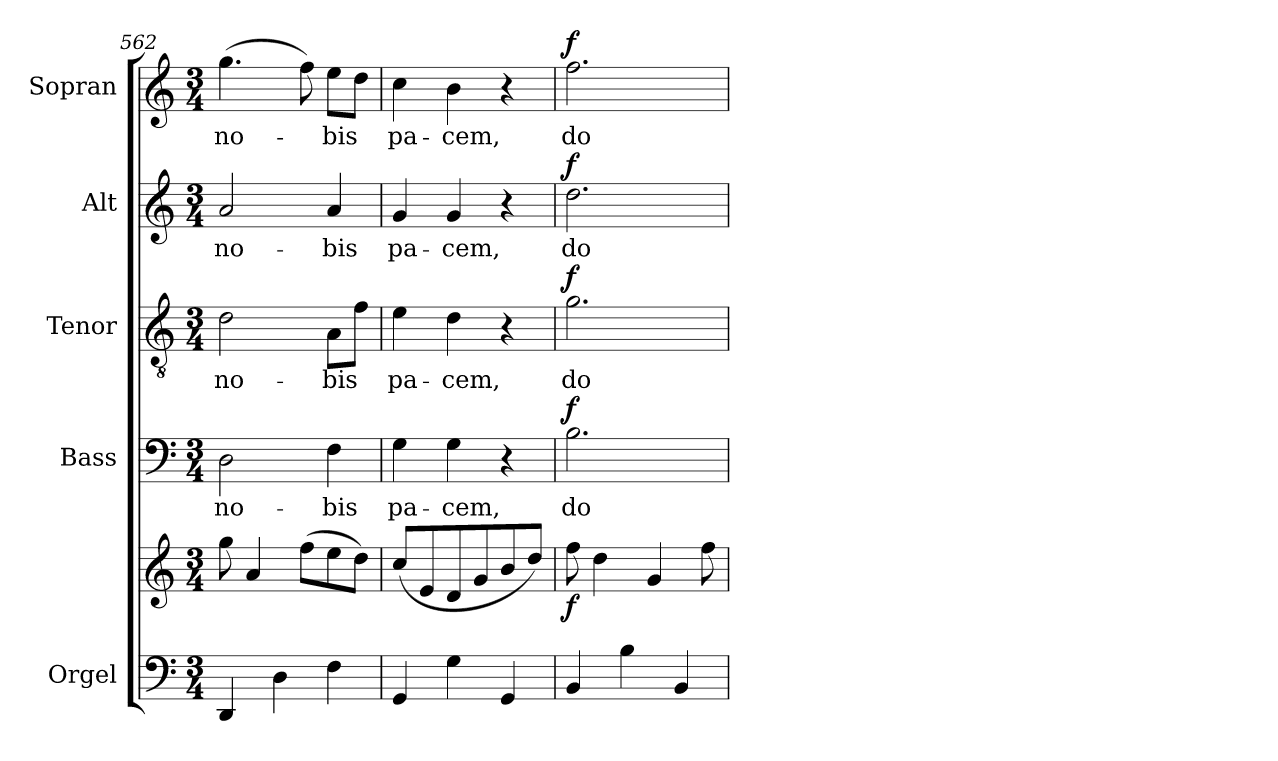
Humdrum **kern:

**kern	**kern	**dynam	**kern	**text	**dynam	**kern	**text	**dynam	**kern	**text	**dynam	**kern	**text	**dynam
*part5	*part5	*part5	*part4	*part4	*part4	*part3	*part3	*part3	*part2	*part2	*part2	*part1	*part1	*part1
*staff6	*staff5	*staff5/6	*staff4	*staff4	*staff4	*staff3	*staff3	*staff3	*staff2	*staff2	*staff2	*staff1	*staff1	*staff1
*I"Orgel	*	*	*I"Bass	*	*	*I"Tenor	*	*	*I"Alt	*	*	*I"Sopran	*	*
*I'Org.	*	*	*I'B.	*	*	*I'T.	*	*	*I'A.	*	*	*I'S.	*	*
*clefF4	*clefG2	*	*clefF4	*	*	*clefGv2	*	*	*clefG2	*	*	*clefG2	*	*
*k[]	*k[]	*	*k[]	*	*	*k[]	*	*	*k[]	*	*	*k[]	*	*
*C:	*C:	*	*C:	*	*	*C:	*	*	*C:	*	*	*C:	*	*
*M3/4	*M3/4	*	*M3/4	*	*	*M3/4	*	*	*M3/4	*	*	*M3/4	*	*
=562	=562	=562	=562	=562	=562	=562	=562	=562	=562	=562	=562	=562	=562	=562
!	!	!	!	!LO:LY:b	!	!	!LO:LY:b	!	!	!LO:LY:b	!	!	!LO:LY:b	!
4DD/	8gg\	.	2D\	no-	.	2d\	no-	.	2a/	no-	.	(>4.gg\	no-	.
.	4a/	.	.	.	.	.	.	.	.	.	.	.	.	.
4D\	.	.	.	.	.	.	.	.	.	.	.	.	.	.
.	(>8ff\L	.	.	.	.	.	.	.	.	.	.	8ff\)	.	.
!	!	!	!	!LO:LY:b	!	!	!LO:LY:b	!	!	!LO:LY:b	!	!	!LO:LY:b	!
4F\	8ee\	.	4F\	-bis	.	8A\L	-bis	.	4a/	-bis	.	8ee\L	-bis	.
.	8dd\J)	.	.	.	.	8f\J	.	.	.	.	.	8dd\J	.	.
=563	=563	=563	=563	=563	=563	=563	=563	=563	=563	=563	=563	=563	=563	=563
!	!	!	!	!LO:LY:b	!	!	!LO:LY:b	!	!	!LO:LY:b	!	!	!LO:LY:b	!
4GG/	(<8cc/L	.	4G\	pa-	.	4e\	pa-	.	4g/	pa-	.	4cc\	pa-	.
.	8e/	.	.	.	.	.	.	.	.	.	.	.	.	.
!	!	!	!	!LO:LY:b	!	!	!LO:LY:b	!	!	!LO:LY:b	!	!	!LO:LY:b	!
4G\	8d/	.	4G\	-cem,	.	4d\	-cem,	.	4g/	-cem,	.	4b\	-cem,	.
.	8g/	.	.	.	.	.	.	.	.	.	.	.	.	.
4GG/	8b/	.	4r	.	.	4r	.	.	4r	.	.	4r	.	.
.	8dd/J)	.	.	.	.	.	.	.	.	.	.	.	.	.
=564	=564	=564	=564	=564	=564	=564	=564	=564	=564	=564	=564	=564	=564	=564
!	!	!LO:DY:b	!	!LO:LY:b	!LO:DY:a	!	!LO:LY:b	!LO:DY:a	!	!LO:LY:b	!LO:DY:a	!	!LO:LY:b	!LO:DY:a
4BB/	8ff\	f	2.B\	do-	f	2.g\	do-	f	2.dd\	do-	f	2.ff\	do-	f
.	4dd\	.	.	.	.	.	.	.	.	.	.	.	.	.
4B\	.	.	.	.	.	.	.	.	.	.	.	.	.	.
.	4g/	.	.	.	.	.	.	.	.	.	.	.	.	.
4BB/	.	.	.	.	.	.	.	.	.	.	.	.	.	.
.	8ff\	.	.	.	.	.	.	.	.	.	.	.	.	.
=	=	=	=	=	=	=	=	=	=	=	=	=	=	=
*-	*-	*-	*-	*-	*-	*-	*-	*-	*-	*-	*-	*-	*-	*-
